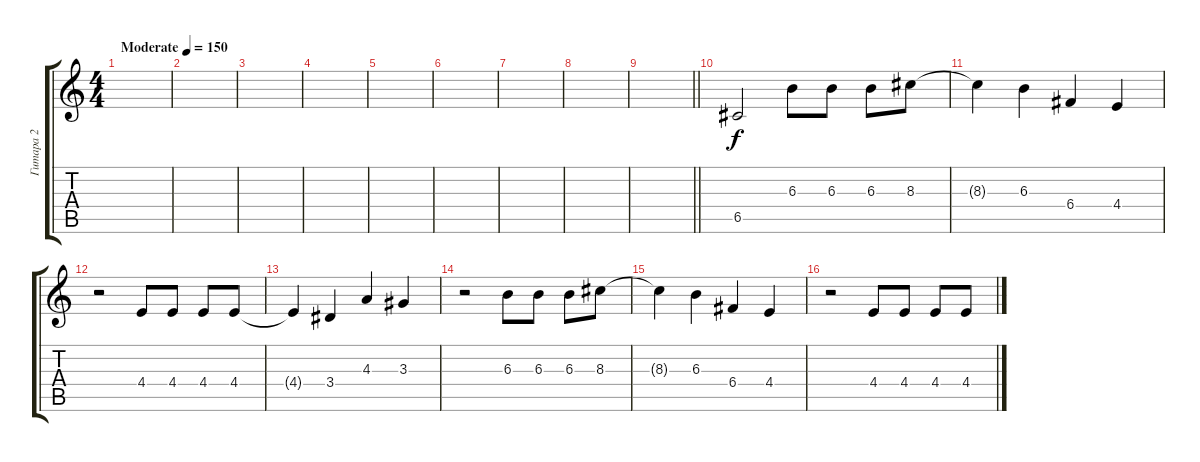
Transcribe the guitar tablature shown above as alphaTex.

\track ("Гитара 2" "Гитара 2") {instrument acousticguitarsteel}
\staff {score tabs}
\tuning (D4 A3 F3 C3 G2 D2) {hide}
\ts (4 4)
\tempo (150 "Moderate")
\clef g2
\ks c
|
|
|
|
|
|
|
|
\barLineRight lightlight
|
6.5.2 6.3.8 6.3.8 6.3.8 8.3.8 |
8.3{t}.4 6.3.4 6.4.4 4.4.4 |
r.2 4.4.8 4.4.8 4.4.8 4.4.8 |
4.4{t}.4 3.4.4 4.3.4 3.3.4 |
r.2 6.3.8 6.3.8 6.3.8 8.3.8 |
8.3{t}.4 6.3.4 6.4.4 4.4.4 |
r.2 4.4.8 4.4.8 4.4.8 4.4.8
